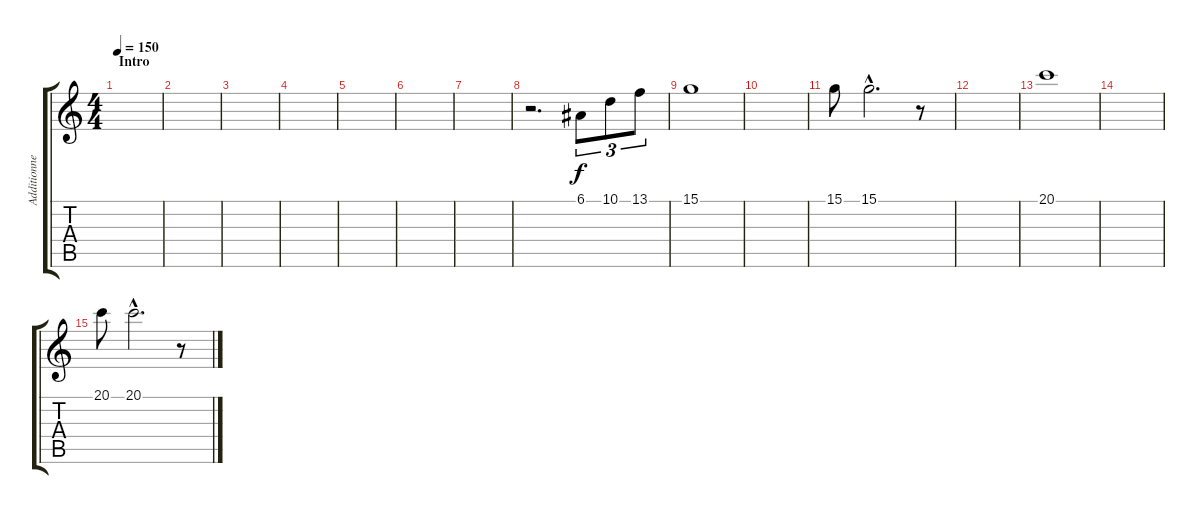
\track ("Additionnel" "Additionne") {instrument musicbox}
\staff {score tabs}
\tuning (E4 B3 G3 D3 A2 E2) {hide}
\ts (4 4)
\section ("" "Intro")
\tempo 150
\clef g2
\ks c
|
|
|
|
|
|
|
r.2{d} 6.1.8{tu (3 2)} 10.1.8{tu (3 2)} 13.1.8{tu (3 2)} |
15.1.1 |
|
15.1.8 15.1{hac}.2{d} r.8 |
|
20.1.1 |
|
20.1.8 20.1{hac}.2{d} r.8
